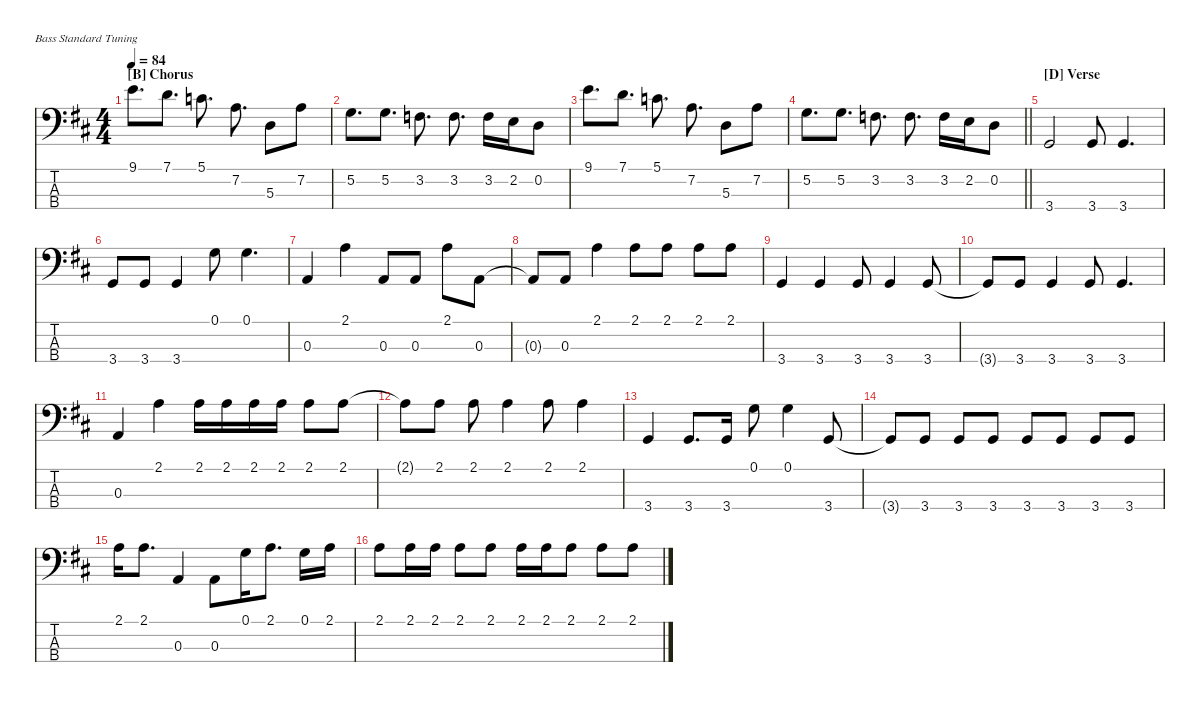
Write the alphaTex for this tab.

\hideDynamics
\bracketExtendMode nobrackets
\singleTrackTrackNamePolicy hidden
\multiTrackTrackNamePolicy hidden
\otherSystemsTrackNameOrientation horizontal
\track ("Bass " "E-Bass") {instrument electricbassfinger}
\staff {score tabs}
\tuning (G2 D2 A1 E1)
\ts (4 4)
\section ("B" "Chorus")
\tempo 84
\clef f4
\ks d
9.1{acc forcenatural}.8{d dy f beam Down} 7.1{acc forcenatural}.8{d beam Down} 5.1{acc forcenatural}.8{d beam Down} 7.2{acc forcenatural}.8{d beam Down} 5.3{acc forcenatural}.8{beam Down} 7.2{acc forcenatural}.8{beam Down} |
5.2{acc forcenatural}.8{d beam Down} 5.2{acc forcenatural}.8{d beam Down} 3.2{acc forcenatural}.8{d beam Down} 3.2{acc forcenatural}.8{d beam Down} 3.2{acc forcenatural}.16{beam Down} 2.2{acc forcenatural}.16{beam Down} 0.2{acc forcenatural}.8{beam Down} |
9.1{acc forcenatural}.8{d beam Down} 7.1{acc forcenatural}.8{d beam Down} 5.1{acc forcenatural}.8{d beam Down} 7.2{acc forcenatural}.8{d beam Down} 5.3{acc forcenatural}.8{beam Down} 7.2{acc forcenatural}.8{beam Down} |
\barLineRight lightlight
5.2{acc forcenatural}.8{d beam Down} 5.2{acc forcenatural}.8{d beam Down} 3.2{acc forcenatural}.8{d beam Down} 3.2{acc forcenatural}.8{d beam Down} 3.2{acc forcenatural}.16{beam Down} 2.2{acc forcenatural}.16{beam Down} 0.2{acc forcenatural}.8{beam Down} |
\section ("D" "Verse")
3.4{acc forcenatural}.2{beam Up} 3.4{acc forcenatural}.8{beam Up} 3.4{acc forcenatural}.4{d beam Up} |
3.4{acc forcenatural}.8{beam Up} 3.4{acc forcenatural}.8{beam Up} 3.4{acc forcenatural}.4{beam Up} 0.1{acc forcenatural}.8{beam Down} 0.1{acc forcenatural}.4{d beam Down} |
0.3{acc forcenatural}.4{beam Up} 2.1{acc forcenatural}.4{beam Down} 0.3{acc forcenatural}.8{beam Up} 0.3{acc forcenatural}.8{beam Up} 2.1{acc forcenatural}.8{beam Down} 0.3{acc forcenatural}.8{beam Down} |
0.3{t acc forcenatural}.8{beam Up} 0.3{acc forcenatural}.8{beam Up} 2.1{acc forcenatural}.4{beam Down} 2.1{acc forcenatural}.8{beam Down} 2.1{acc forcenatural}.8{beam Down} 2.1{acc forcenatural}.8{beam Down} 2.1{acc forcenatural}.8{beam Down} |
3.4{acc forcenatural}.4{beam Up} 3.4{acc forcenatural}.4{beam Up} 3.4{acc forcenatural}.8{beam Up} 3.4{acc forcenatural}.4{beam Up} 3.4{acc forcenatural}.8{beam Up} |
3.4{t acc forcenatural}.8{beam Up} 3.4{acc forcenatural}.8{beam Up} 3.4{acc forcenatural}.4{beam Up} 3.4{acc forcenatural}.8{beam Up} 3.4{acc forcenatural}.4{d beam Up} |
0.3{acc forcenatural}.4{beam Up} 2.1{acc forcenatural}.4{beam Down} 2.1{acc forcenatural}.16{beam Down} 2.1{acc forcenatural}.16{beam Down} 2.1{acc forcenatural}.16{beam Down} 2.1{acc forcenatural}.16{beam Down} 2.1{acc forcenatural}.8{beam Down} 2.1{acc forcenatural}.8{beam Down} |
2.1{t acc forcenatural}.8{beam Down} 2.1{acc forcenatural}.8{beam Down} 2.1{acc forcenatural}.8{beam Down} 2.1{acc forcenatural}.4{beam Down} 2.1{acc forcenatural}.8{beam Down} 2.1{acc forcenatural}.4{beam Down} |
3.4{acc forcenatural}.4{beam Up} 3.4{acc forcenatural}.8{d beam Up} 3.4{acc forcenatural}.16{beam Up} 0.1{acc forcenatural}.8{beam Down} 0.1{acc forcenatural}.4{beam Down} 3.4{acc forcenatural}.8{beam Up} |
3.4{t acc forcenatural}.8{beam Up} 3.4{acc forcenatural}.8{beam Up} 3.4{acc forcenatural}.8{beam Up} 3.4{acc forcenatural}.8{beam Up} 3.4{acc forcenatural}.8{beam Up} 3.4{acc forcenatural}.8{beam Up} 3.4{acc forcenatural}.8{beam Up} 3.4{acc forcenatural}.8{beam Up} |
2.1{acc forcenatural}.16{beam Down} 2.1{acc forcenatural}.8{d beam Down} 0.3{acc forcenatural}.4{beam Up} 0.3{acc forcenatural}.8{beam Down} 0.1{acc forcenatural}.16{beam Down} 2.1{acc forcenatural}.8{d beam Down} 0.1{acc forcenatural}.16{beam Down} 2.1{acc forcenatural}.16{beam Down} |
2.1{acc forcenatural}.8{beam Down} 2.1{acc forcenatural}.16{beam Down} 2.1{acc forcenatural}.16{beam Down} 2.1{acc forcenatural}.8{beam Down} 2.1{acc forcenatural}.8{beam Down} 2.1{acc forcenatural}.16{beam Down} 2.1{acc forcenatural}.16{beam Down} 2.1{acc forcenatural}.8{beam Down} 2.1{acc forcenatural}.8{beam Down} 2.1{acc forcenatural}.8{beam Down}
